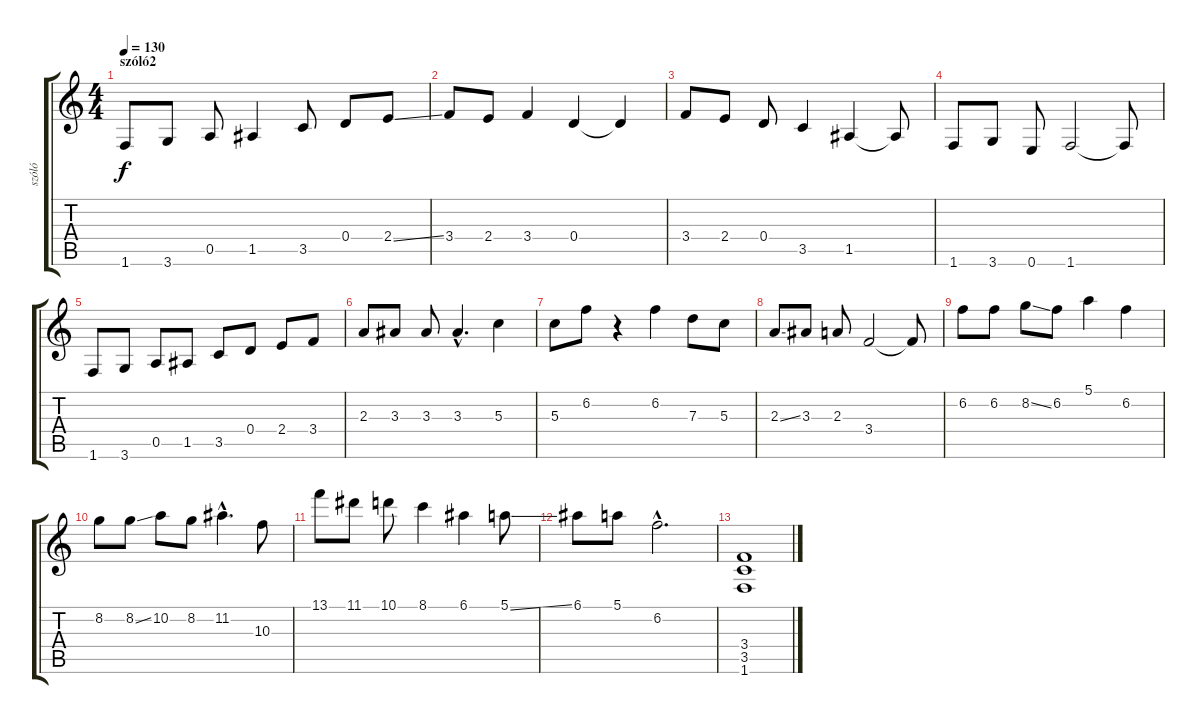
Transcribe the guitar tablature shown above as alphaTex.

\track ("szóló" "szóló") {instrument distortionguitar}
\staff {score tabs}
\tuning (E4 B3 G3 D3 A2 E2) {hide}
\ts (4 4)
\section ("" "szóló2")
\tempo 130
\clef g2
\ks c
1.6.8{dy f} 3.6.8 0.5.8 1.5.4 3.5.8 0.4.8 2.4{ss}.8 |
3.4.8 2.4.8 3.4.4 0.4.4 0.4{t}.4 |
3.4.8 2.4.8 0.4.8 3.5.4 1.5.4 1.5{t}.8 |
1.6.8 3.6.8 0.6.8 1.6.2 1.6{t}.8 |
1.6.8 3.6.8 0.5.8 1.5.8 3.5.8 0.4.8 2.4.8 3.4.8 |
2.3.8 3.3.8 3.3.8 3.3{hac}.4{d} 5.3.4 |
5.3.8 6.2.8 r.4 6.2.4 7.3.8 5.3.8 |
2.3{ss}.8 3.3.8 2.3.8 3.4.2 3.4{t}.8 |
6.2.8 6.2.8 8.2{ss}.8 6.2.8 5.1.4 6.2.4 |
8.2.8 8.2{ss}.8 10.2.8 8.2.8 11.2{hac}.4{d} 10.3.8 |
13.1.8 11.1.8 10.1.8 8.1.4 6.1.4 5.1{ss}.8 |
6.1.8 5.1.8 6.2{hac}.2{d} |
(3.4 3.5 1.6).1{volume 0}
